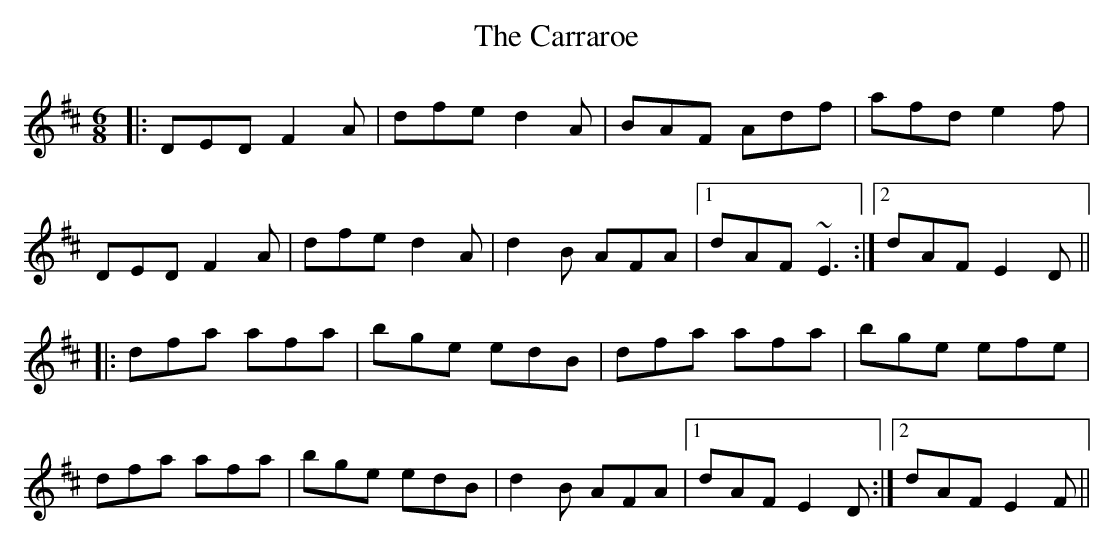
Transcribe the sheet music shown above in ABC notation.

X:1
T: The Carraroe
M: 6/8
L: 1/8
K: Dmaj
|:DED F2A|dfe d2A|BAF Adf|afd e2f|
DED F2A|dfe d2A|d2B AFA|1 dAF ~E3:|2 dAF E2D||
|:dfa afa|bge edB|dfa afa|bge efe|
dfa afa|bge edB|d2B AFA|1 dAF E2D:|2 dAF E2F||
